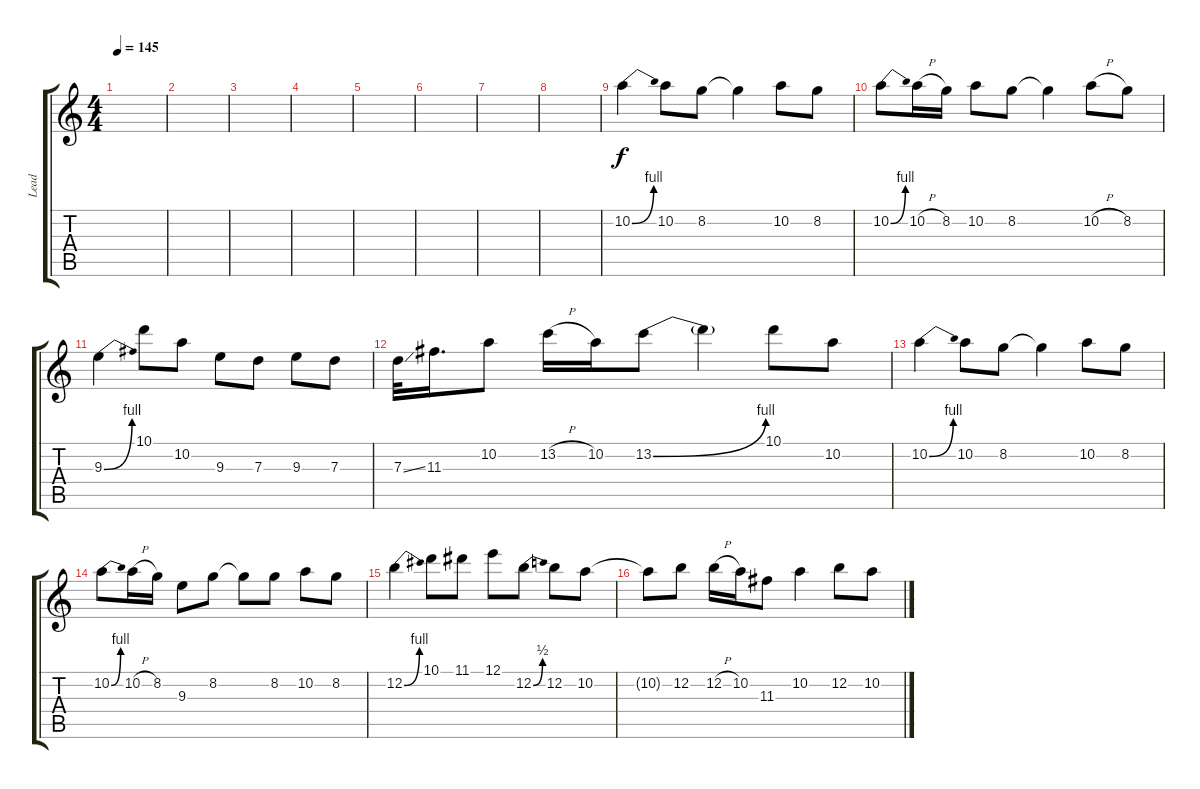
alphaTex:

\track ("Lead" "Lead") {instrument overdrivenguitar}
\staff {score tabs}
\tuning (E4 B3 G3 D3 A2 E2) {hide}
\ts (4 4)
\tempo 145
\clef g2
\ks c
|
|
|
|
|
|
|
|
10.2{be (bend 0 0 60 4)}.4 10.2.8 8.2.8 8.2{t}.4 10.2.8 8.2.8 |
10.2{be (bend 0 0 60 4)}.8 10.2{h}.16 8.2.16 10.2.8 8.2.8 8.2{t}.4 10.2{h}.8 8.2.8 |
9.3{be (bend 0 0 60 4)}.4 10.1.8 10.2.8 9.3.8 7.3.8 9.3.8 7.3.8 |
7.3{ss}.32 11.3.16{d} 10.2.8 13.2{h}.16 10.2.16 13.2{be (bend 0 0 60 4)}.8 13.2{t}.4 10.1.8 10.2.8 |
10.2{be (bend 0 0 60 4)}.4 10.2.8 8.2.8 8.2{t}.4 10.2.8 8.2.8 |
10.2{be (bend 0 0 60 4)}.8 10.2{h}.16 8.2.16 9.3.8 8.2.8 8.2{t}.8 8.2.8 10.2.8 8.2.8 |
12.2{be (bend 0 0 60 4)}.4 10.1.8 11.1.8 12.1.8 12.2{be (bend 0 0 60 2)}.8 12.2.8 10.2.8 |
10.2{t}.8 12.2.8 12.2{h}.16 10.2.16 11.3.8 10.2.4 12.2.8 10.2.8
